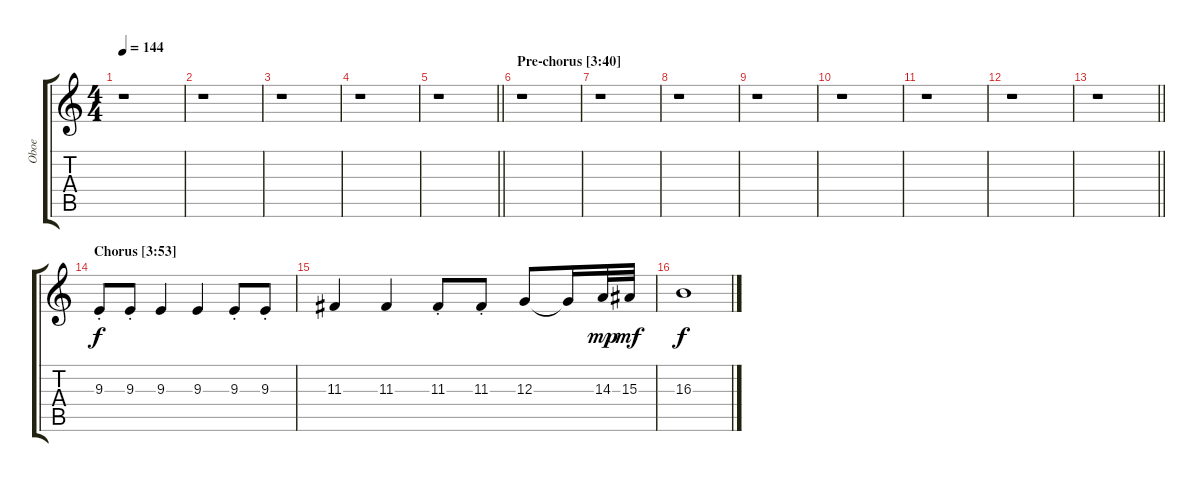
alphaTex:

\track ("Oboe" "Oboe") {instrument oboe}
\staff {score tabs}
\tuning (E4 B3 G3 D3 A2 E2) {hide}
\ts (4 4)
\tempo 144
\clef g2
\ks c
r.1{dy f} |
r.1 |
r.1 |
r.1 |
\barLineRight lightlight
r.1 |
\section ("" "Pre-chorus [3:40]")
r.1 |
r.1 |
r.1 |
r.1 |
r.1 |
r.1 |
r.1 |
\barLineRight lightlight
r.1 |
\section ("" "Chorus [3:53]")
9.3{st}.8 9.3{st}.8 9.3.4 9.3.4 9.3{st}.8 9.3{st}.8 |
11.3.4 11.3.4 11.3{st}.8 11.3{st}.8 12.3.8 12.3{t}.16 14.3.32{dy mp} 15.3.32{dy mf} |
16.3.1{dy f}
